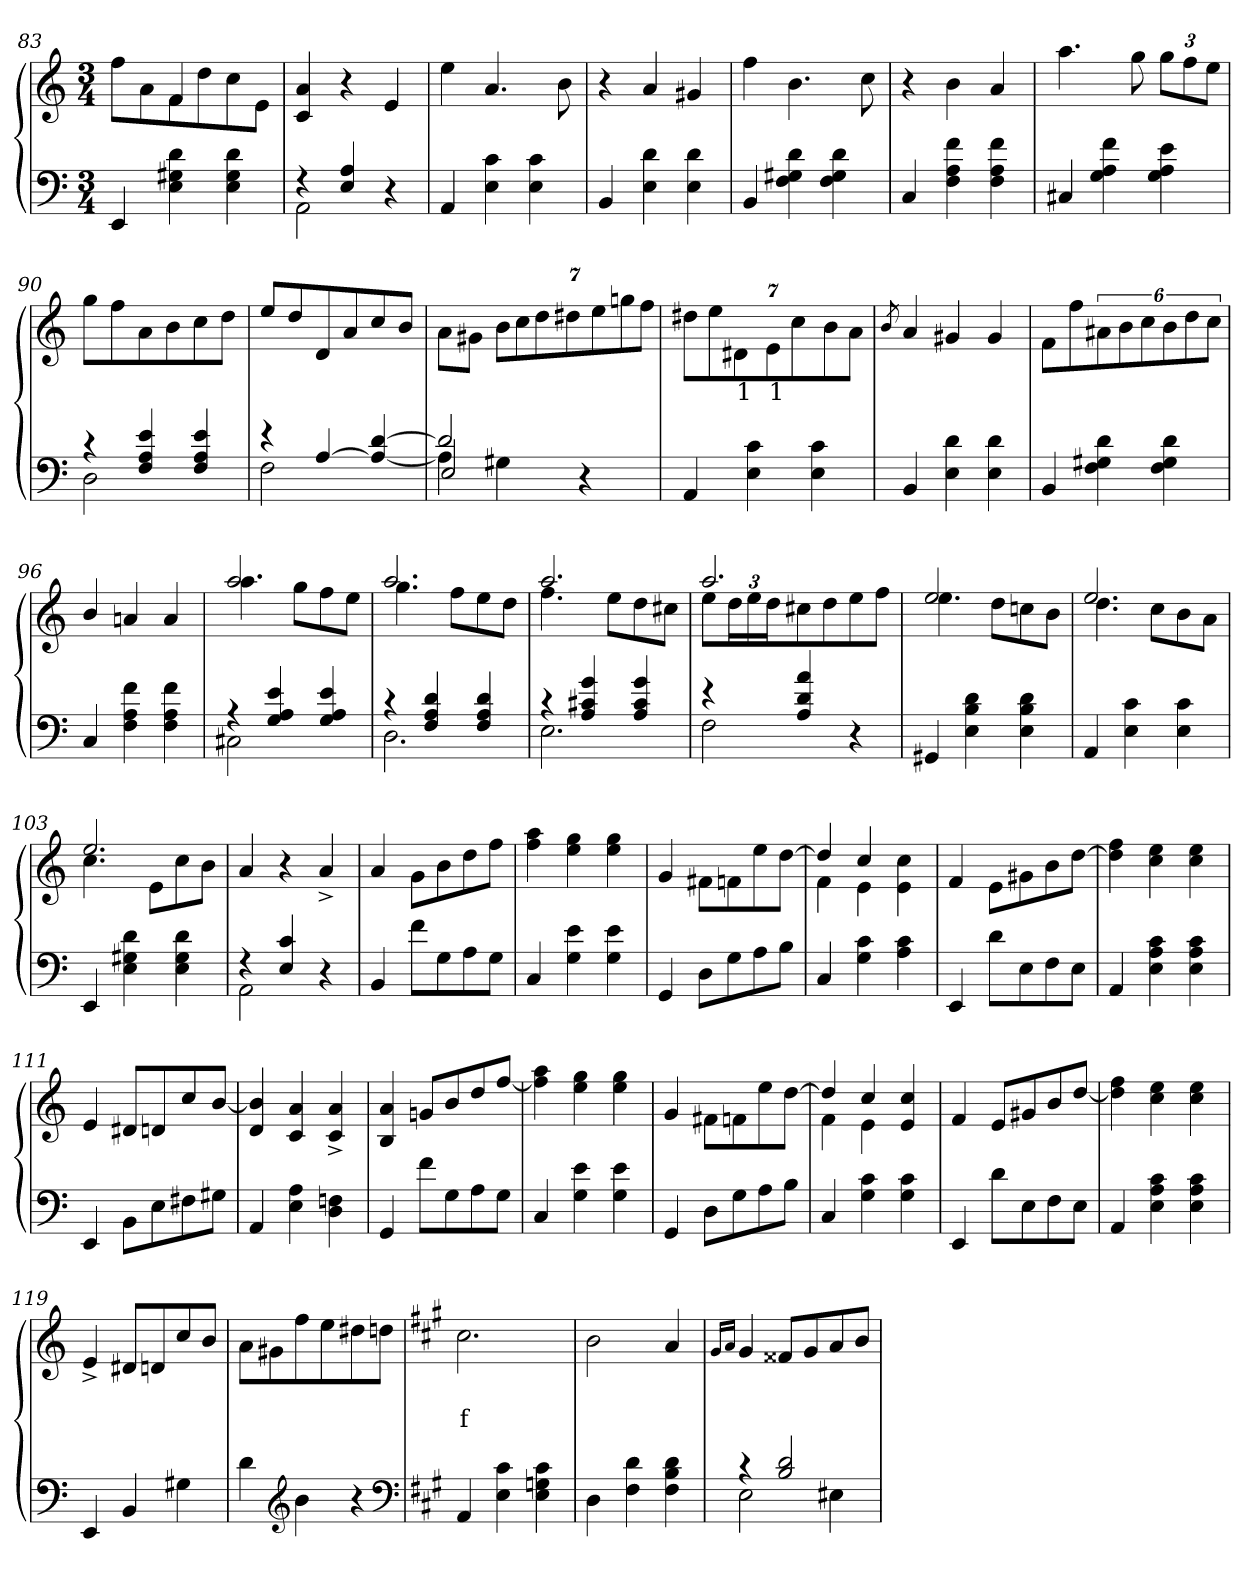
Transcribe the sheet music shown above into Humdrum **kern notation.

**kern	**kern	**text	**text
*part2	*part1	*part1	*part1
*staff2	*staff1	*staff1	*staff1
*clefF4	*clefG2	*	*
*k[]	*k[]	*	*
*M3/4	*M3/4	*	*
=83	=83	=83	=83
*	*^	*	*
4EE	4ryy	8ffL	.	.
.	.	8a	.	.
4d 4G#X 4E	4f	8f	.	.
.	.	8dd	.	.
4d 4G# 4E	4ryy	8cc	.	.
.	.	8eJ	.	.
*	*v	*v	*	*
=84	=84	=84	=84
*^	*	*	*
4r	2AA	4a 4c	.	.
4A 4E	.	4r	.	.
4r	4ryy	4e	.	.
*v	*v	*	*	*
=85	=85	=85	=85
4AA	4ee	.	.
4c 4E	4.a	.	.
4c 4E	.	.	.
.	8b	.	.
=86	=86	=86	=86
4BB/	4r	.	.
4d 4E	4a/	.	.
4d 4E	4g#X/	.	.
=87	=87	=87	=87
4BB/	4ff	.	.
4d 4G#X 4F	4.b	.	.
4d 4G# 4F	.	.	.
.	8cc	.	.
=88	=88	=88	=88
4C/	4r	.	.
4f 4A 4F	4b	.	.
4f 4A 4F	4a/	.	.
=89	=89	=89	=89
4C#X/	4.aa	.	.
4f 4A 4G	.	.	.
.	8gg	.	.
4e 4A 4G	12ggL	.	.
.	12ff	.	.
.	12eeJ	.	.
=90	=90	=90	=90
*^	*	*	*
4r	2D	8ggL	.	.
.	.	8ff	.	.
4e 4A 4F	.	8a	.	.
.	.	8b	.	.
4e/ 4A/ 4F/	4ryy	8cc	.	.
.	.	8ddJ	.	.
=91	=91	=91	=91	=91
4r	2F	8eeL	.	.
.	.	8dd	.	.
[4A	.	8d	.	.
.	.	8a	.	.
[4d/ 4A/_	4ryy	8cc	.	.
.	.	8bJ	.	.
=92	=92	=92	=92	=92
*	*^	*	*	*
2d]	4A]	2E	8a\L	.	.
.	.	.	8g#XJ	.	.
.	4G#X	.	14bL	.	.
.	.	.	14cc	.	.
.	.	.	14dd	.	.
.	.	.	14dd#X	.	.
4ryy	4r	4ryy	.	.	.
.	.	.	14ee	.	.
.	.	.	14ggn	.	.
.	.	.	14ffJ	.	.
*v	*v	*v	*	*	*
=93	=93	=93	=93
4AA	28%3dd#X\L	.	.
.	28%3ee	.	.
.	28%3d#	1	.
4c 4E	.	.	.
.	28%3e	1	.
.	28%3cc	.	.
4c 4E	.	.	.
.	28%3b	.	.
.	28%3aJ	.	.
=94	=94	=94	=94
.	8qb/	.	.
4BB	4a/	.	.
4d 4E	4g#X/	.	.
4d 4E	4g#/	.	.
=95	=95	=95	=95
4BB	8fL	.	.
.	8ff	.	.
4d 4G#X 4F	12a#X	.	.
.	12b	.	.
.	12cc	.	.
4d 4G# 4F	12b	.	.
.	12dd	.	.
.	12ccJ	.	.
=96	=96	=96	=96
4C/	4b/	.	.
4f 4A 4F	4an/	.	.
4f 4A 4F	4a/	.	.
=97	=97	=97	=97
*^	*^	*	*
4r	2C#X	2.aa	4.aa	.	.
4e 4A 4G	.	.	.	.	.
.	.	.	8ggL	.	.
4e/ 4A/ 4G/	4ryy	.	8ff	.	.
.	.	.	8eeJ	.	.
=98	=98	=98	=98	=98	=98
4r	2.D	2.aa	4.gg	.	.
4d 4A 4F	.	.	.	.	.
.	.	.	8ffL	.	.
4d 4A 4F	.	.	8ee	.	.
.	.	.	8ddJ	.	.
=99	=99	=99	=99	=99	=99
4r	2.E	2.aa	4.ff	.	.
4g 4c#X 4A	.	.	.	.	.
.	.	.	8eeL	.	.
4g 4c# 4A	.	.	8dd	.	.
.	.	.	8cc#XJ	.	.
=100	=100	=100	=100	=100	=100
4r	2F	2.aa	8eeL	.	.
.	.	.	24ddL	.	.
.	.	.	24ee	.	.
.	.	.	24ddJ	.	.
4a 4d 4A	.	.	8cc#X	.	.
.	.	.	8dd	.	.
4r	4ryy	.	8ee	.	.
.	.	.	8ffJ	.	.
*v	*v	*	*	*	*
=101	=101	=101	=101	=101
4GG#X	2ee	4.ee	.	.
4d 4B 4E	.	.	.	.
.	.	8ddL	.	.
4d 4B 4E	4ryy	8ccn	.	.
.	.	8bJ	.	.
=102	=102	=102	=102	=102
4AA	2.ee	4.dd	.	.
4c 4E	.	.	.	.
.	.	8ccL	.	.
4c 4E	.	8b	.	.
.	.	8aJ	.	.
=103	=103	=103	=103	=103
4EE	2.ee	4.cc	.	.
4d 4G#X 4E	.	.	.	.
.	.	8eL	.	.
4d 4G# 4E	.	8cc	.	.
.	.	8bJ	.	.
*	*v	*v	*	*
=104	=104	=104	=104
*^	*	*	*
4r	2AA	4a/	.	.
4c 4E	.	4r	.	.
4r	4ryy	4a^>/	.	.
*v	*v	*	*	*
=105	=105	=105	=105
4BB/	4a/	.	.
8fL	8gL	.	.
8G	8b	.	.
8A	8dd	.	.
8GJ	8ffJ	.	.
=106	=106	=106	=106
4C/	4aa 4ff	.	.
4e 4G	4gg 4ee	.	.
4e 4G	4gg 4ee	.	.
=107	=107	=107	=107
4GG	4g/	.	.
8DL	8f#X\L	.	.
8G	8fn	.	.
8A	8ee	.	.
8BJ	[8ddJ	.	.
=108	=108	=108	=108
*	*^	*	*
4C/	4dd]	4f	.	.
4c 4G	4cc	4e	.	.
4c 4A	4ryy	4cc\ 4e\	.	.
*	*v	*v	*	*
=109	=109	=109	=109
4EE	4f/	.	.
8dL	8e\L	.	.
8E	8g#X	.	.
8F	8b	.	.
8EJ	[8ddJ	.	.
=110	=110	=110	=110
4AA	4ff 4dd]	.	.
4c 4A 4E	4ee 4cc	.	.
4c 4A 4E	4ee 4cc	.	.
=111	=111	=111	=111
4EE	4e	.	.
8BBL	8d#XL	.	.
8E	8dn	.	.
8F#X	8cc	.	.
8G#XJ	[8bJ	.	.
=112	=112	=112	=112
4AA	4b] 4d	.	.
4A 4E	4a 4c	.	.
4Fn 4D	4a^> 4c^>	.	.
=113	=113	=113	=113
4GG	4a 4B	.	.
8fL	8gn/L	.	.
8G	8b	.	.
8A	8dd	.	.
8GJ	[8ffJ	.	.
=114	=114	=114	=114
4C/	4aa 4ff]	.	.
4e 4G	4gg 4ee	.	.
4e 4G	4gg 4ee	.	.
=115	=115	=115	=115
4GG	4g/	.	.
8DL	8f#X\L	.	.
8G	8fn	.	.
8A	8ee	.	.
8BJ	[8ddJ	.	.
=116	=116	=116	=116
*	*^	*	*
4C/	4dd]	4f	.	.
4c 4G	4cc	4e	.	.
4c 4G	4cc 4e	4ryy	.	.
*	*v	*v	*	*
=117	=117	=117	=117
4EE	4f	.	.
8dL	8eL	.	.
8E	8g#X	.	.
8F	8b	.	.
8EJ	[8ddJ	.	.
=118	=118	=118	=118
4AA	4ff 4dd]	.	.
4c 4A 4E	4ee 4cc	.	.
4c 4A 4E	4ee 4cc	.	.
=119	=119	=119	=119
4EE	4e^>	.	.
4BB	8d#X/L	.	.
.	8dn	.	.
4G#X	8cc	.	.
.	8bJ	.	.
=120	=120	=120	=120
4d	8aL	.	.
.	8g#X	.	.
*clefG2	*	*	*
4b	8ff	.	.
.	8ee	.	.
4r	8dd#X	.	.
.	8ddnJ	.	.
*clefF4	*	*	*
=121	=121	=121	=121
*k[f#c#g#]	*k[f#c#g#]	*	*
4AA	2.cc#	.	f
4c# 4E	.	.	.
4c# 4Gn 4E	.	.	.
=122	=122	=122	=122
4D	2b	.	.
4d 4F#	.	.	.
4d 4B 4F#	4a	.	.
=123	=123	=123	=123
.	16qqg#/L	.	.
.	16qqa/J	.	.
*^	*	*	*
4r	2E	4g#/	.	.
2d 2B	.	8f##X/L	.	.
.	.	8g#	.	.
.	4E#X	8a	.	.
.	.	8bJ	.	.
*v	*v	*	*	*
=	=	=	=
*-	*-	*-	*-
